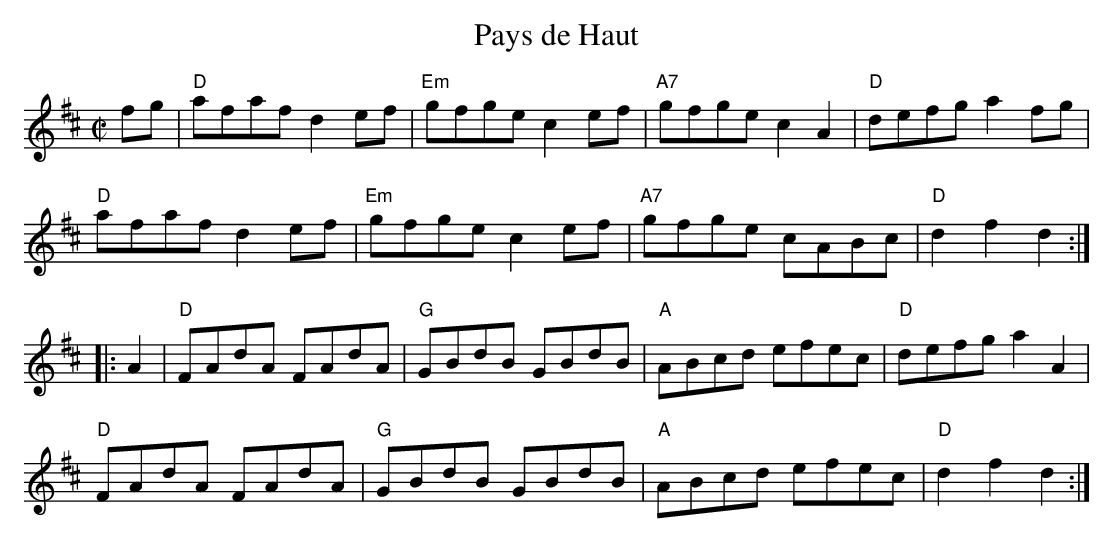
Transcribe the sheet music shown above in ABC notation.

X:1
T:Pays de Haut
M:C|
K: D
fg| "D"afaf d2ef| "Em"gfge c2ef| "A7"gfge c2A2| "D"defg a2fg|
"D"afaf d2ef| "Em"gfge c2ef| "A7"gfge cABc| "D"d2f2 d2 :|
|:A2| "D"FAdA FAdA| "G"GBdB GBdB| "A"ABcd efec| "D"defg a2A2|
"D"FAdA FAdA| "G"GBdB GBdB| "A"ABcd efec| "D"d2f2 d2 :|
